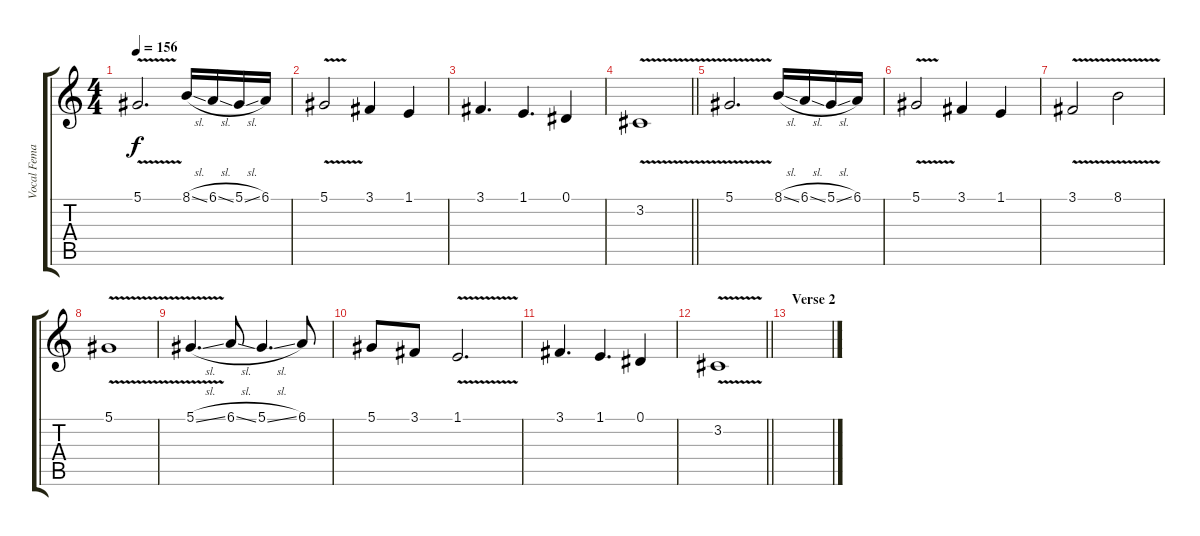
\track ("Vocal Female" "Vocal Fema") {instrument lead1square}
\staff {score tabs}
\tuning (Eb4 Bb3 Gb3 Db3 Ab2 Eb2) {hide}
\ts (4 4)
\tempo 156
\clef g2
\ks c
5.1{v}.2{d dy f} 8.1{sl}.16 6.1{sl}.16 5.1{sl}.16 6.1.16 |
5.1{v}.2 3.1.4 1.1.4 |
3.1.4{d} 1.1.4{d} 0.1.4 |
\barLineRight lightlight
3.2{v}.1 |
5.1{v}.2{d} 8.1{sl}.16 6.1{sl}.16 5.1{sl}.16 6.1.16 |
5.1{v}.2 3.1.4 1.1.4 |
3.1{v}.2 8.1{v}.2 |
5.1{v}.1 |
5.1{v sl}.4{d} 6.1{sl}.8 5.1{sl}.4{d} 6.1.8 |
5.1.8 3.1.8 1.1{v}.2{d} |
3.1.4{d} 1.1.4{d} 0.1.4 |
\barLineRight lightlight
3.2{v}.1 |
\section ("" "Verse 2")
